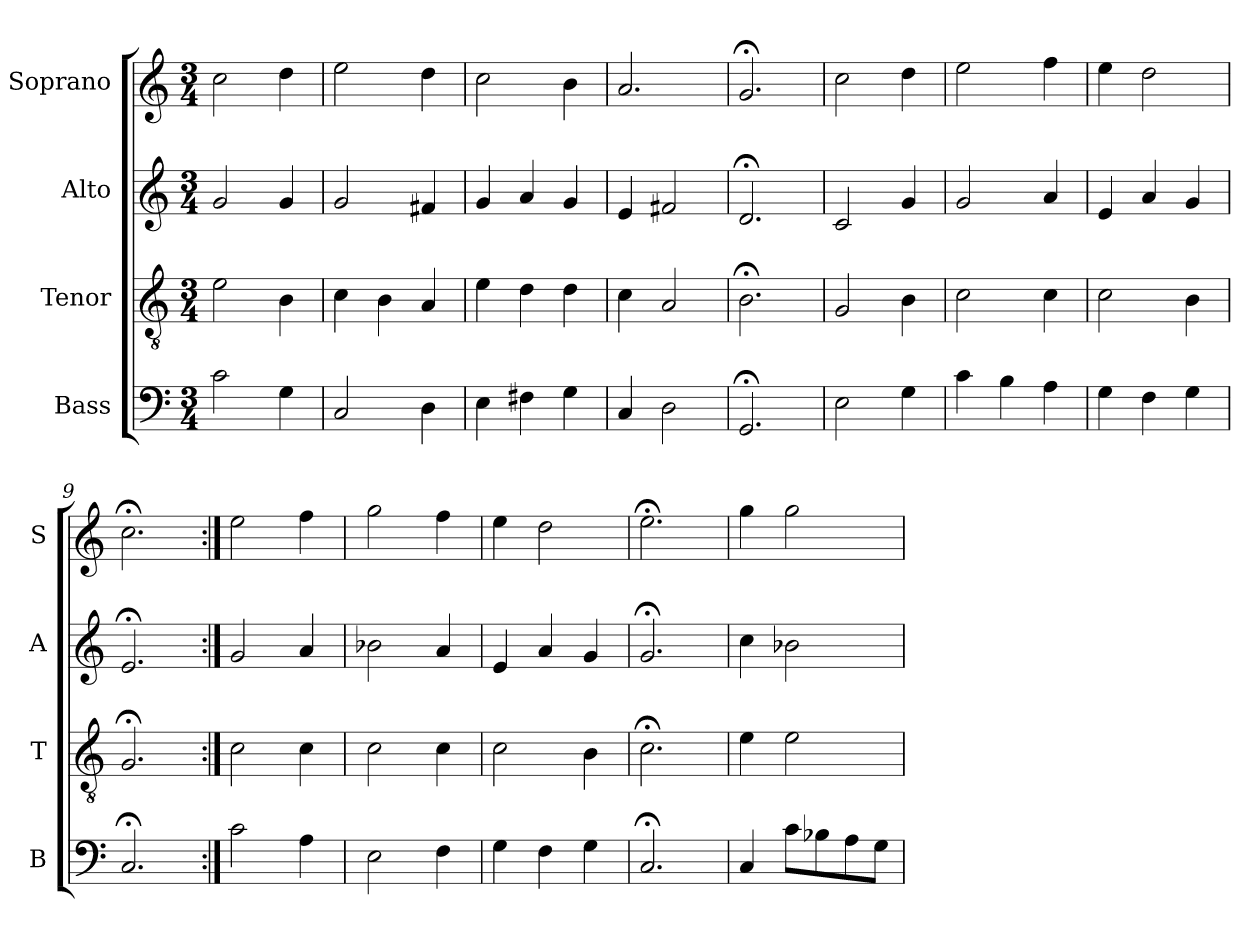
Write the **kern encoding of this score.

**kern	**kern	**kern	**kern
*part4	*part3	*part2	*part1
*staff4	*staff3	*staff2	*staff1
*I"Bass	*I"Tenor	*I"Alto	*I"Soprano
*I'B	*I'T	*I'A	*I'S
*clefF4	*clefGv2	*clefG2	*clefG2
*k[]	*k[]	*k[]	*k[]
*C:	*C:	*C:	*C:
*M3/4	*M3/4	*M3/4	*M3/4
*MM100	*MM100	*MM100	*MM100
=1	=1	=1	=1
2c	2e	2g	2cc
4G	4B	4g	4dd
=2	=2	=2	=2
2C	4c	2g	2ee
.	4B	.	.
4D	4A	4f#X	4dd
=3	=3	=3	=3
4E	4e	4g	2cc
4F#X	4d	4a	.
4G	4d	4g	4b
=4	=4	=4	=4
4C	4c	4e	2.a
2D	2A	2f#X	.
=5	=5	=5	=5
2.GG;<	2.B;<	2.d;<	2.g;<
=6	=6	=6	=6
2E	2G	2c	2cc
4G	4B	4g	4dd
=7	=7	=7	=7
4c	2c	2g	2ee
4B	.	.	.
4A	4c	4a	4ff
=8	=8	=8	=8
4G	2c	4e	4ee
4F	.	4a	2dd
4G	4B	4g	.
=9	=9	=9	=9
2.C;<	2.G;<	2.e;<	2.cc;<
=10:|!	=10:|!	=10:|!	=10:|!
2c	2c	2g	2ee
4A	4c	4a	4ff
=11	=11	=11	=11
2E	2c	2b-X	2gg
4F	4c	4a	4ff
=12	=12	=12	=12
4G	2c	4e	4ee
4F	.	4a	2dd
4G	4B	4g	.
=13	=13	=13	=13
2.C;<	2.c;<	2.g;<	2.ee;<
=14	=14	=14	=14
4C	4e	4cc	4gg
8ciL	2ei	2b-Xi	2ggi
8B-X	.	.	.
8A	.	.	.
8GJ	.	.	.
=	=	=	=
*-	*-	*-	*-
